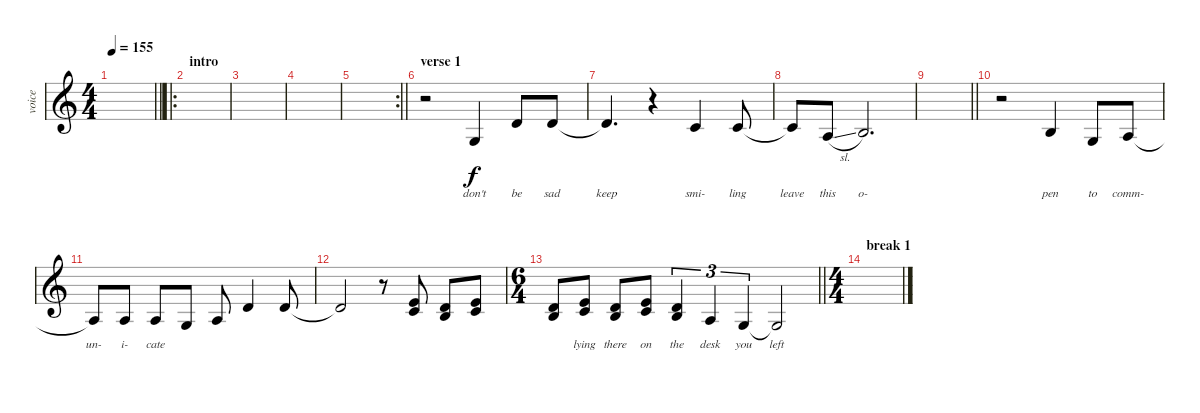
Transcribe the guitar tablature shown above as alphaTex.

\track ("voice" "voice") {instrument altosax}
\staff {score}
\tuning (E4 B3 G3 D3 A2 E2) {hide}
\ts (4 4)
\tempo 155
\clef g2
\barLineRight lightlight
\ks c
|
\ro
\section ("" "intro ")
|
|
|
\rc 2
\barLineRight lightlight
|
\section ("" "verse 1")
r.2 0.3.4{lyrics (0 "don't") lyrics (1 "") lyrics (2 "") lyrics (3 "") lyrics (4 "")} 3.2.8{lyrics (0 "be") lyrics (1 "") lyrics (2 "") lyrics (3 "") lyrics (4 "")} 3.2.8{lyrics (0 "sad") lyrics (1 "") lyrics (2 "") lyrics (3 "") lyrics (4 "")} |
3.2{t}.4{d lyrics (0 "keep") lyrics (1 "") lyrics (2 "") lyrics (3 "") lyrics (4 "")} r.4 1.2.4{lyrics (0 "smi-") lyrics (1 "") lyrics (2 "") lyrics (3 "") lyrics (4 "")} 1.2.8{lyrics (0 "ling") lyrics (1 "") lyrics (2 "") lyrics (3 "") lyrics (4 "")} |
1.2{t}.8{lyrics (0 "leave") lyrics (1 "") lyrics (2 "") lyrics (3 "") lyrics (4 "")} 2.3{sl}.8{lyrics (0 "this") lyrics (1 "") lyrics (2 "") lyrics (3 "") lyrics (4 "")} 4.3.2{d lyrics (0 "o-") lyrics (1 "") lyrics (2 "") lyrics (3 "") lyrics (4 "")} |
\barLineRight lightlight
|
r.2 0.2.4{lyrics (0 "pen") lyrics (1 "") lyrics (2 "") lyrics (3 "") lyrics (4 "")} 0.3.8{lyrics (0 "to") lyrics (1 "") lyrics (2 "") lyrics (3 "") lyrics (4 "")} 2.3.8{lyrics (0 "comm-") lyrics (1 "") lyrics (2 "") lyrics (3 "") lyrics (4 "")} |
2.3{t}.8{lyrics (0 "un-") lyrics (1 "") lyrics (2 "") lyrics (3 "") lyrics (4 "")} 2.3.8{lyrics (0 "i-") lyrics (1 "") lyrics (2 "") lyrics (3 "") lyrics (4 "")} 2.3.8{lyrics (0 "cate") lyrics (1 "") lyrics (2 "") lyrics (3 "") lyrics (4 "")} 0.3.8{lyrics (0 "") lyrics (1 "") lyrics (2 "") lyrics (3 "") lyrics (4 "")} 2.3.8{lyrics (0 "") lyrics (1 "") lyrics (2 "") lyrics (3 "") lyrics (4 "")} 3.2.4{lyrics (0 "") lyrics (1 "") lyrics (2 "") lyrics (3 "") lyrics (4 "")} 3.2.8{lyrics (0 "") lyrics (1 "") lyrics (2 "") lyrics (3 "") lyrics (4 "")} |
3.2{t}.2{lyrics (0 "") lyrics (1 "") lyrics (2 "") lyrics (3 "") lyrics (4 "")} r.8 (0.1 1.2).8{lyrics (0 "") lyrics (1 "") lyrics (2 "") lyrics (3 "") lyrics (4 "")} (0.2 7.3).8{lyrics (0 "") lyrics (1 "") lyrics (2 "") lyrics (3 "") lyrics (4 "")} (0.1 1.2).8{lyrics (0 "") lyrics (1 "") lyrics (2 "") lyrics (3 "") lyrics (4 "")} |
\ts (6 4)
\barLineRight lightlight
(0.2 7.3).8{lyrics (0 "") lyrics (1 "") lyrics (2 "") lyrics (3 "") lyrics (4 "")} (0.1 1.2).8{lyrics (0 "lying") lyrics (1 "") lyrics (2 "") lyrics (3 "") lyrics (4 "")} (0.2 7.3).8{lyrics (0 "there") lyrics (1 "") lyrics (2 "") lyrics (3 "") lyrics (4 "")} (0.1 1.2).8{lyrics (0 "on") lyrics (1 "") lyrics (2 "") lyrics (3 "") lyrics (4 "")} (0.2 7.3).4{tu (3 2) lyrics (0 "the") lyrics (1 "") lyrics (2 "") lyrics (3 "") lyrics (4 "")} 2.3.4{tu (3 2) lyrics (0 "desk") lyrics (1 "") lyrics (2 "") lyrics (3 "") lyrics (4 "")} 0.3.4{tu (3 2) lyrics (0 "you") lyrics (1 "") lyrics (2 "") lyrics (3 "") lyrics (4 "")} 0.3{t}.2{lyrics (0 "left") lyrics (1 "") lyrics (2 "") lyrics (3 "") lyrics (4 "")} |
\ts (4 4)
\section ("" "break 1")
